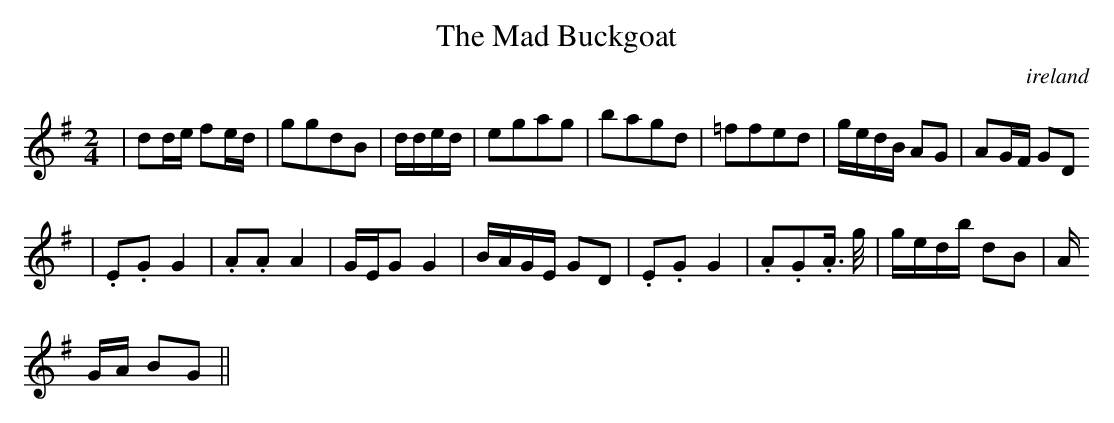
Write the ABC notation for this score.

X:1
T: The Mad Buckgoat
O:ireland
M: 2/4
L: 1/16
K:G
|d2de f2ed|g2g2d2B2|dded|e2g2a2g2|b2a2g2d2|=f2f2e2d2|gedB A2G2|A2GF G2D2
|.E2.G2 G4|.A2.A2 A4|GEG2 G4|BAGE G2D2|.E2.G2 G4|.A2.G2.A> g|gedb d2B2|A
2GA B2G2||
